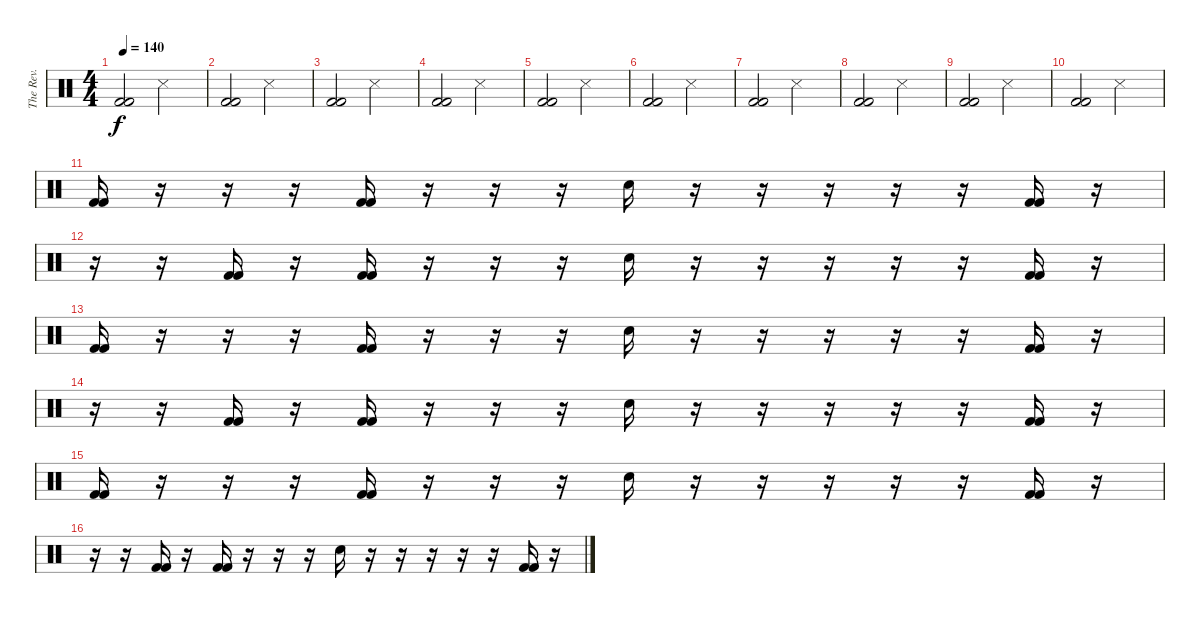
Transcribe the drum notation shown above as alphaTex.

\track ("The Rev." "The Rev.") {instrument percussion}
\staff {score}
\articulation defaults
\ts (4 4)
\tempo 140
\clef neutral
\ks c
("Kick (hit) 2" "Kick (hit) 2").2{dy f} "Metronome (hit)".2 |
("Kick (hit) 2" "Kick (hit) 2").2 "Metronome (hit)".2 |
("Kick (hit) 2" "Kick (hit) 2").2 "Metronome (hit)".2 |
("Kick (hit) 2" "Kick (hit) 2").2 "Metronome (hit)".2 |
("Kick (hit) 2" "Kick (hit) 2").2 "Metronome (hit)".2 |
("Kick (hit) 2" "Kick (hit) 2").2 "Metronome (hit)".2 |
("Kick (hit) 2" "Kick (hit) 2").2 "Metronome (hit)".2 |
("Kick (hit) 2" "Kick (hit) 2").2 "Metronome (hit)".2 |
("Kick (hit) 2" "Kick (hit) 2").2 "Metronome (hit)".2 |
("Kick (hit) 2" "Kick (hit) 2").2 "Metronome (hit)".2 |
("Kick (hit) 2" "Kick (hit) 2").16 r.16 r.16 r.16 ("Kick (hit) 2" "Kick (hit) 2").16 r.16 r.16 r.16 "Electric Snare (hit)".16 r.16 r.16 r.16 r.16 r.16 ("Kick (hit) 2" "Kick (hit) 2").16 r.16 |
r.16 r.16 ("Kick (hit) 2" "Kick (hit) 2").16 r.16 ("Kick (hit) 2" "Kick (hit) 2").16 r.16 r.16 r.16 "Electric Snare (hit)".16 r.16 r.16 r.16 r.16 r.16 ("Kick (hit) 2" "Kick (hit) 2").16 r.16 |
("Kick (hit) 2" "Kick (hit) 2").16 r.16 r.16 r.16 ("Kick (hit) 2" "Kick (hit) 2").16 r.16 r.16 r.16 "Electric Snare (hit)".16 r.16 r.16 r.16 r.16 r.16 ("Kick (hit) 2" "Kick (hit) 2").16 r.16 |
r.16 r.16 ("Kick (hit) 2" "Kick (hit) 2").16 r.16 ("Kick (hit) 2" "Kick (hit) 2").16 r.16 r.16 r.16 "Electric Snare (hit)".16 r.16 r.16 r.16 r.16 r.16 ("Kick (hit) 2" "Kick (hit) 2").16 r.16 |
("Kick (hit) 2" "Kick (hit) 2").16 r.16 r.16 r.16 ("Kick (hit) 2" "Kick (hit) 2").16 r.16 r.16 r.16 "Electric Snare (hit)".16 r.16 r.16 r.16 r.16 r.16 ("Kick (hit) 2" "Kick (hit) 2").16 r.16 |
r.16 r.16 ("Kick (hit) 2" "Kick (hit) 2").16 r.16 ("Kick (hit) 2" "Kick (hit) 2").16 r.16 r.16 r.16 "Electric Snare (hit)".16 r.16 r.16 r.16 r.16 r.16 ("Kick (hit) 2" "Kick (hit) 2").16 r.16
